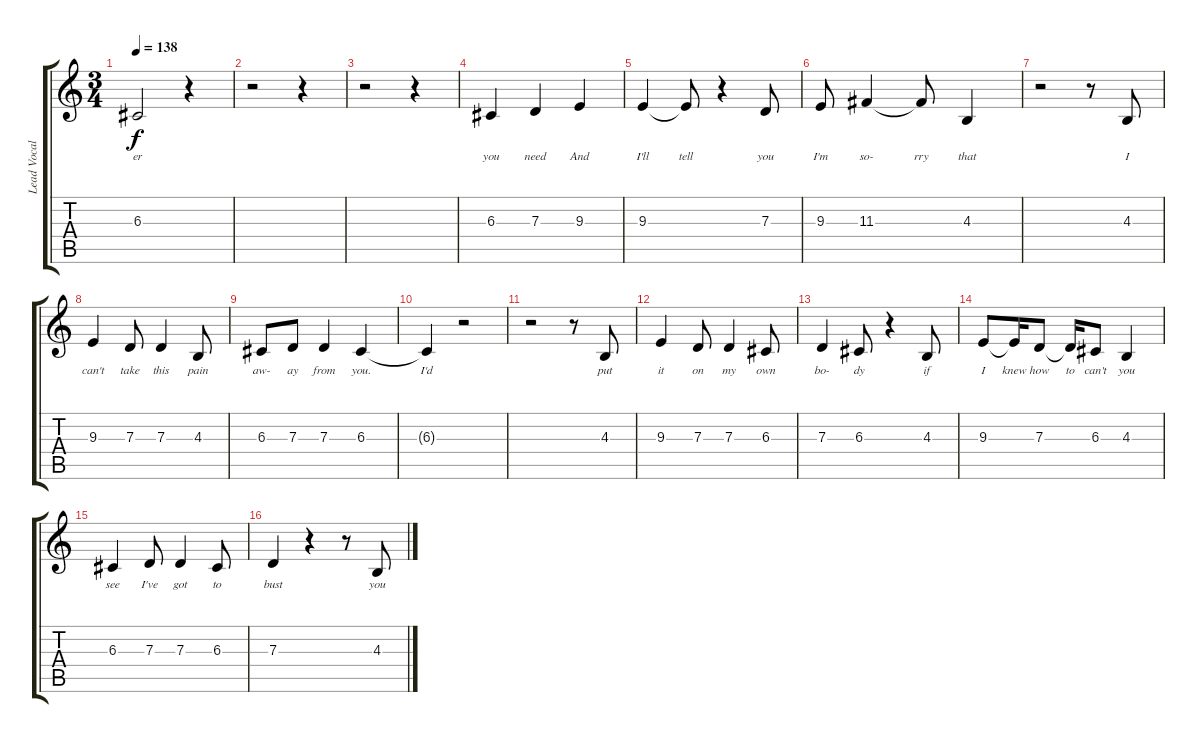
\track ("Lead Vocals" "Lead Vocal") {instrument lead6voice}
\staff {score tabs}
\tuning (E4 B3 G3 D3 A2 E2) {hide}
\ts (3 4)
\tempo 138
\clef g2
\ks c
6.3.2{lyrics (0 "er") lyrics (1 "") lyrics (2 "") lyrics (3 "") lyrics (4 "") dy f} r.4 |
r.2 r.4 |
r.2 r.4 |
6.3.4{lyrics (0 "you") lyrics (1 "") lyrics (2 "") lyrics (3 "") lyrics (4 "")} 7.3.4{lyrics (0 "need") lyrics (1 "") lyrics (2 "") lyrics (3 "") lyrics (4 "")} 9.3.4{lyrics (0 "And") lyrics (1 "") lyrics (2 "") lyrics (3 "") lyrics (4 "")} |
9.3.4{lyrics (0 "I'll") lyrics (1 "") lyrics (2 "") lyrics (3 "") lyrics (4 "")} 9.3{t}.8{lyrics (0 "tell") lyrics (1 "") lyrics (2 "") lyrics (3 "") lyrics (4 "")} r.4 7.3.8{lyrics (0 "you") lyrics (1 "") lyrics (2 "") lyrics (3 "") lyrics (4 "")} |
9.3.8{lyrics (0 "I'm") lyrics (1 "") lyrics (2 "") lyrics (3 "") lyrics (4 "")} 11.3.4{lyrics (0 "so-") lyrics (1 "") lyrics (2 "") lyrics (3 "") lyrics (4 "")} 11.3{t}.8{lyrics (0 "rry") lyrics (1 "") lyrics (2 "") lyrics (3 "") lyrics (4 "")} 4.3.4{lyrics (0 "that") lyrics (1 "") lyrics (2 "") lyrics (3 "") lyrics (4 "")} |
r.2 r.8 4.3.8{lyrics (0 "I") lyrics (1 "") lyrics (2 "") lyrics (3 "") lyrics (4 "")} |
9.3.4{lyrics (0 "can't") lyrics (1 "") lyrics (2 "") lyrics (3 "") lyrics (4 "")} 7.3.8{lyrics (0 "take") lyrics (1 "") lyrics (2 "") lyrics (3 "") lyrics (4 "")} 7.3.4{lyrics (0 "this") lyrics (1 "") lyrics (2 "") lyrics (3 "") lyrics (4 "")} 4.3.8{lyrics (0 "pain") lyrics (1 "") lyrics (2 "") lyrics (3 "") lyrics (4 "")} |
6.3.8{lyrics (0 "aw-") lyrics (1 "") lyrics (2 "") lyrics (3 "") lyrics (4 "")} 7.3.8{lyrics (0 "ay") lyrics (1 "") lyrics (2 "") lyrics (3 "") lyrics (4 "")} 7.3.4{lyrics (0 "from") lyrics (1 "") lyrics (2 "") lyrics (3 "") lyrics (4 "")} 6.3.4{lyrics (0 "you.") lyrics (1 "") lyrics (2 "") lyrics (3 "") lyrics (4 "")} |
6.3{t}.4{lyrics (0 "I'd") lyrics (1 "") lyrics (2 "") lyrics (3 "") lyrics (4 "")} r.2 |
r.2 r.8 4.3.8{lyrics (0 "put") lyrics (1 "") lyrics (2 "") lyrics (3 "") lyrics (4 "")} |
9.3.4{lyrics (0 "it") lyrics (1 "") lyrics (2 "") lyrics (3 "") lyrics (4 "")} 7.3.8{lyrics (0 "on") lyrics (1 "") lyrics (2 "") lyrics (3 "") lyrics (4 "")} 7.3.4{lyrics (0 "my") lyrics (1 "") lyrics (2 "") lyrics (3 "") lyrics (4 "")} 6.3.8{lyrics (0 "own") lyrics (1 "") lyrics (2 "") lyrics (3 "") lyrics (4 "")} |
7.3.4{lyrics (0 "bo-") lyrics (1 "") lyrics (2 "") lyrics (3 "") lyrics (4 "")} 6.3.8{lyrics (0 "dy") lyrics (1 "") lyrics (2 "") lyrics (3 "") lyrics (4 "")} r.4 4.3.8{lyrics (0 "if") lyrics (1 "") lyrics (2 "") lyrics (3 "") lyrics (4 "")} |
9.3.8{lyrics (0 "I") lyrics (1 "") lyrics (2 "") lyrics (3 "") lyrics (4 "")} 9.3{t}.16{lyrics (0 "knew") lyrics (1 "") lyrics (2 "") lyrics (3 "") lyrics (4 "")} 7.3.8{lyrics (0 "how") lyrics (1 "") lyrics (2 "") lyrics (3 "") lyrics (4 "")} 7.3{t}.16{lyrics (0 "to") lyrics (1 "") lyrics (2 "") lyrics (3 "") lyrics (4 "")} 6.3.8{lyrics (0 "can't") lyrics (1 "") lyrics (2 "") lyrics (3 "") lyrics (4 "")} 4.3.4{lyrics (0 "you") lyrics (1 "") lyrics (2 "") lyrics (3 "") lyrics (4 "")} |
6.3.4{lyrics (0 "see") lyrics (1 "") lyrics (2 "") lyrics (3 "") lyrics (4 "")} 7.3.8{lyrics (0 "I've") lyrics (1 "") lyrics (2 "") lyrics (3 "") lyrics (4 "")} 7.3.4{lyrics (0 "got") lyrics (1 "") lyrics (2 "") lyrics (3 "") lyrics (4 "")} 6.3.8{lyrics (0 "to") lyrics (1 "") lyrics (2 "") lyrics (3 "") lyrics (4 "")} |
7.3.4{lyrics (0 "bust") lyrics (1 "") lyrics (2 "") lyrics (3 "") lyrics (4 "")} r.4 r.8 4.3.8{lyrics (0 "you") lyrics (1 "") lyrics (2 "") lyrics (3 "") lyrics (4 "")}
